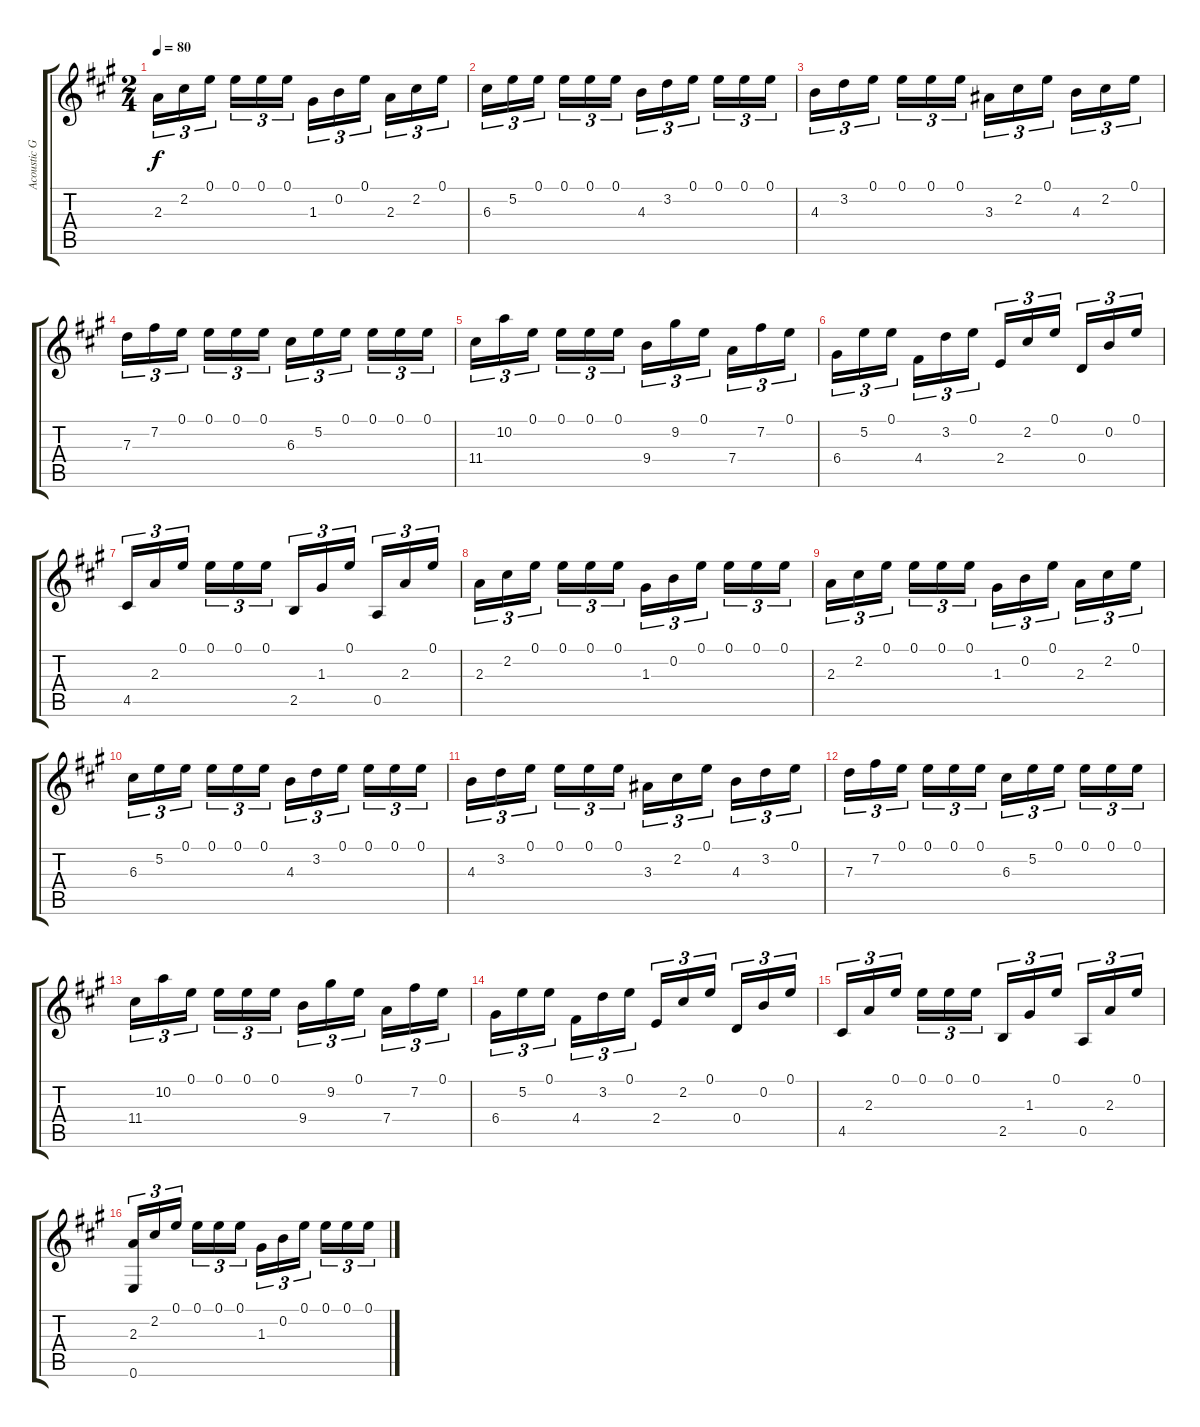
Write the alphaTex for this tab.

\track ("Acoustic Guitar" "Acoustic G") {instrument acousticguitarnylon}
\staff {score tabs}
\tuning (E4 B3 G3 D3 A2 E2) {hide}
\ts (2 4)
\tempo 80
\clef g2
\ks a
2.3.16{tu (3 2) dy f instrument acousticguitarnylon} 2.2.16{tu (3 2)} 0.1.16{tu (3 2) beam splitsecondary} 0.1.16{tu (3 2)} 0.1.16{tu (3 2)} 0.1.16{tu (3 2)} 1.3.16{tu (3 2)} 0.2.16{tu (3 2)} 0.1.16{tu (3 2) beam splitsecondary} 2.3.16{tu (3 2)} 2.2.16{tu (3 2)} 0.1.16{tu (3 2)} |
6.3.16{tu (3 2)} 5.2.16{tu (3 2)} 0.1.16{tu (3 2) beam splitsecondary} 0.1.16{tu (3 2)} 0.1.16{tu (3 2)} 0.1.16{tu (3 2)} 4.3.16{tu (3 2)} 3.2.16{tu (3 2)} 0.1.16{tu (3 2) beam splitsecondary} 0.1.16{tu (3 2)} 0.1.16{tu (3 2)} 0.1.16{tu (3 2)} |
4.3.16{tu (3 2)} 3.2.16{tu (3 2)} 0.1.16{tu (3 2) beam splitsecondary} 0.1.16{tu (3 2)} 0.1.16{tu (3 2)} 0.1.16{tu (3 2)} 3.3.16{tu (3 2)} 2.2.16{tu (3 2)} 0.1.16{tu (3 2) beam splitsecondary} 4.3.16{tu (3 2)} 2.2.16{tu (3 2)} 0.1.16{tu (3 2)} |
7.3.16{tu (3 2)} 7.2.16{tu (3 2)} 0.1.16{tu (3 2) beam splitsecondary} 0.1.16{tu (3 2)} 0.1.16{tu (3 2)} 0.1.16{tu (3 2)} 6.3.16{tu (3 2)} 5.2.16{tu (3 2)} 0.1.16{tu (3 2) beam splitsecondary} 0.1.16{tu (3 2)} 0.1.16{tu (3 2)} 0.1.16{tu (3 2)} |
11.4.16{tu (3 2)} 10.2.16{tu (3 2)} 0.1.16{tu (3 2) beam splitsecondary} 0.1.16{tu (3 2)} 0.1.16{tu (3 2)} 0.1.16{tu (3 2)} 9.4.16{tu (3 2)} 9.2.16{tu (3 2)} 0.1.16{tu (3 2) beam splitsecondary} 7.4.16{tu (3 2)} 7.2.16{tu (3 2)} 0.1.16{tu (3 2)} |
6.4.16{tu (3 2)} 5.2.16{tu (3 2)} 0.1.16{tu (3 2) beam splitsecondary} 4.4.16{tu (3 2)} 3.2.16{tu (3 2)} 0.1.16{tu (3 2)} 2.4.16{tu (3 2)} 2.2.16{tu (3 2)} 0.1.16{tu (3 2) beam splitsecondary} 0.4.16{tu (3 2)} 0.2.16{tu (3 2)} 0.1.16{tu (3 2)} |
4.5.16{tu (3 2)} 2.3.16{tu (3 2)} 0.1.16{tu (3 2) beam splitsecondary} 0.1.16{tu (3 2)} 0.1.16{tu (3 2)} 0.1.16{tu (3 2)} 2.5.16{tu (3 2)} 1.3.16{tu (3 2)} 0.1.16{tu (3 2) beam splitsecondary} 0.5.16{tu (3 2)} 2.3.16{tu (3 2)} 0.1.16{tu (3 2)} |
2.3.16{tu (3 2)} 2.2.16{tu (3 2)} 0.1.16{tu (3 2) beam splitsecondary} 0.1.16{tu (3 2)} 0.1.16{tu (3 2)} 0.1.16{tu (3 2)} 1.3.16{tu (3 2)} 0.2.16{tu (3 2)} 0.1.16{tu (3 2) beam splitsecondary} 0.1.16{tu (3 2)} 0.1.16{tu (3 2)} 0.1.16{tu (3 2)} |
2.3.16{tu (3 2)} 2.2.16{tu (3 2)} 0.1.16{tu (3 2) beam splitsecondary} 0.1.16{tu (3 2)} 0.1.16{tu (3 2)} 0.1.16{tu (3 2)} 1.3.16{tu (3 2)} 0.2.16{tu (3 2)} 0.1.16{tu (3 2) beam splitsecondary} 2.3.16{tu (3 2)} 2.2.16{tu (3 2)} 0.1.16{tu (3 2)} |
6.3.16{tu (3 2)} 5.2.16{tu (3 2)} 0.1.16{tu (3 2) beam splitsecondary} 0.1.16{tu (3 2)} 0.1.16{tu (3 2)} 0.1.16{tu (3 2)} 4.3.16{tu (3 2)} 3.2.16{tu (3 2)} 0.1.16{tu (3 2) beam splitsecondary} 0.1.16{tu (3 2)} 0.1.16{tu (3 2)} 0.1.16{tu (3 2)} |
4.3.16{tu (3 2)} 3.2.16{tu (3 2)} 0.1.16{tu (3 2) beam splitsecondary} 0.1.16{tu (3 2)} 0.1.16{tu (3 2)} 0.1.16{tu (3 2)} 3.3.16{tu (3 2)} 2.2.16{tu (3 2)} 0.1.16{tu (3 2) beam splitsecondary} 4.3.16{tu (3 2)} 3.2.16{tu (3 2)} 0.1.16{tu (3 2)} |
7.3.16{tu (3 2)} 7.2.16{tu (3 2)} 0.1.16{tu (3 2) beam splitsecondary} 0.1.16{tu (3 2)} 0.1.16{tu (3 2)} 0.1.16{tu (3 2)} 6.3.16{tu (3 2)} 5.2.16{tu (3 2)} 0.1.16{tu (3 2) beam splitsecondary} 0.1.16{tu (3 2)} 0.1.16{tu (3 2)} 0.1.16{tu (3 2)} |
11.4.16{tu (3 2)} 10.2.16{tu (3 2)} 0.1.16{tu (3 2) beam splitsecondary} 0.1.16{tu (3 2)} 0.1.16{tu (3 2)} 0.1.16{tu (3 2)} 9.4.16{tu (3 2)} 9.2.16{tu (3 2)} 0.1.16{tu (3 2) beam splitsecondary} 7.4.16{tu (3 2)} 7.2.16{tu (3 2)} 0.1.16{tu (3 2)} |
6.4.16{tu (3 2)} 5.2.16{tu (3 2)} 0.1.16{tu (3 2) beam splitsecondary} 4.4.16{tu (3 2)} 3.2.16{tu (3 2)} 0.1.16{tu (3 2)} 2.4.16{tu (3 2)} 2.2.16{tu (3 2)} 0.1.16{tu (3 2) beam splitsecondary} 0.4.16{tu (3 2)} 0.2.16{tu (3 2)} 0.1.16{tu (3 2)} |
4.5.16{tu (3 2)} 2.3.16{tu (3 2)} 0.1.16{tu (3 2) beam splitsecondary} 0.1.16{tu (3 2)} 0.1.16{tu (3 2)} 0.1.16{tu (3 2)} 2.5.16{tu (3 2)} 1.3.16{tu (3 2)} 0.1.16{tu (3 2) beam splitsecondary} 0.5.16{tu (3 2)} 2.3.16{tu (3 2)} 0.1.16{tu (3 2)} |
(2.3 0.6).16{tu (3 2)} 2.2.16{tu (3 2)} 0.1.16{tu (3 2) beam splitsecondary} 0.1.16{tu (3 2)} 0.1.16{tu (3 2)} 0.1.16{tu (3 2)} 1.3.16{tu (3 2)} 0.2.16{tu (3 2)} 0.1.16{tu (3 2) beam splitsecondary} 0.1.16{tu (3 2)} 0.1.16{tu (3 2)} 0.1.16{tu (3 2)}
